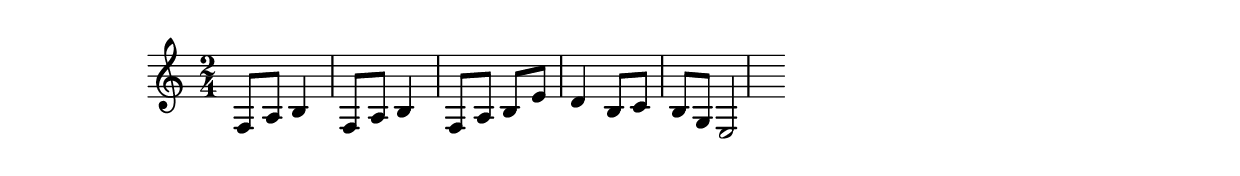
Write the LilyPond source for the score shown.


\relative {
   \time 2/4
   f8 a b4 f8 a b4 f8 a b e d4 b8 c b g e2
}